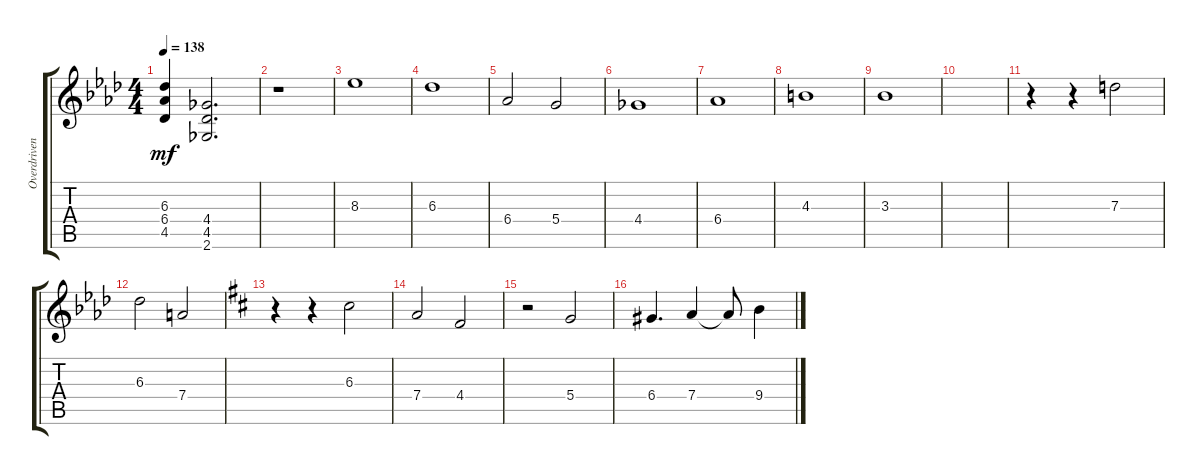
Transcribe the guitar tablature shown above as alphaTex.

\track ("Overdriven Guitar" "Overdriven") {instrument overdrivenguitar}
\staff {score tabs}
\tuning (E4 B3 G3 D3 A2 E2) {hide}
\ts (4 4)
\tempo 138
\clef g2
\ks ab
(6.3 6.4 4.5).4{dy mf} (4.4 4.5 2.6).2{d} |
r.1 |
8.3.1 |
6.3.1 |
6.4.2 5.4.2 |
4.4.1 |
6.4.1 |
4.3.1 |
3.3.1 |
|
r.4 r.4 7.3.2 |
6.3.2 7.4.2 |
\ks d
r.4 r.4 6.3.2 |
7.4.2 4.4.2 |
r.2 5.4.2 |
6.4.4{d} 7.4.4 7.4{t}.8 9.4.4
